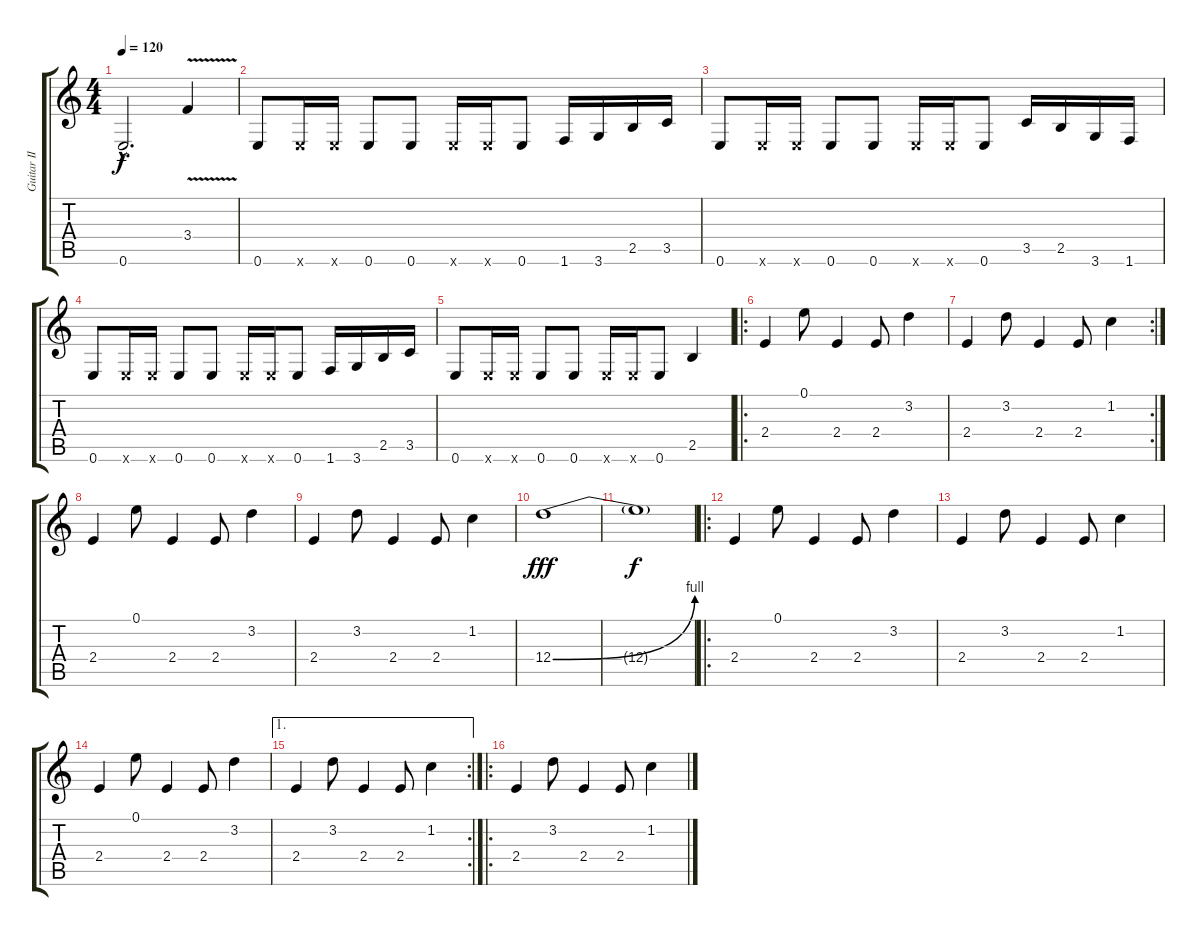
\track ("Guitar II" "Guitar II") {instrument overdrivenguitar}
\staff {score tabs}
\tuning (E4 B3 G3 D3 A2 E2) {hide}
\ts (4 4)
\tempo 120
\clef g2
\ks c
0.6{hac}.2{d dy f} 3.4{v}.4 |
0.6.8 0.6{x}.16 0.6{x}.16 0.6.8 0.6.8 0.6{x}.16 0.6{x}.16 0.6.8 1.6.16 3.6.16 2.5.16 3.5.16 |
0.6.8 0.6{x}.16 0.6{x}.16 0.6.8 0.6.8 0.6{x}.16 0.6{x}.16 0.6.8 3.5.16 2.5.16 3.6.16 1.6.16 |
0.6.8 0.6{x}.16 0.6{x}.16 0.6.8 0.6.8 0.6{x}.16 0.6{x}.16 0.6.8 1.6.16 3.6.16 2.5.16 3.5.16 |
0.6.8 0.6{x}.16 0.6{x}.16 0.6.8 0.6.8 0.6{x}.16 0.6{x}.16 0.6.8 2.5.4 |
\ro
2.4.4 0.1.8 2.4.4 2.4.8 3.2.4 |
\rc 2
2.4.4 3.2.8 2.4.4 2.4.8 1.2.4 |
2.4.4 0.1.8 2.4.4 2.4.8 3.2.4 |
2.4.4 3.2.8 2.4.4 2.4.8 1.2.4 |
12.4{be (bend 0 0 60 4)}.1{dy fff} |
12.4{t}.1{dy f} |
\ro
2.4.4 0.1.8 2.4.4 2.4.8 3.2.4 |
2.4.4 3.2.8 2.4.4 2.4.8 1.2.4 |
2.4.4 0.1.8 2.4.4 2.4.8 3.2.4 |
\ae 1
\rc 2
2.4.4 3.2.8 2.4.4 2.4.8 1.2.4 |
\ro
2.4.4 3.2.8 2.4.4 2.4.8 1.2.4{volume 3}
